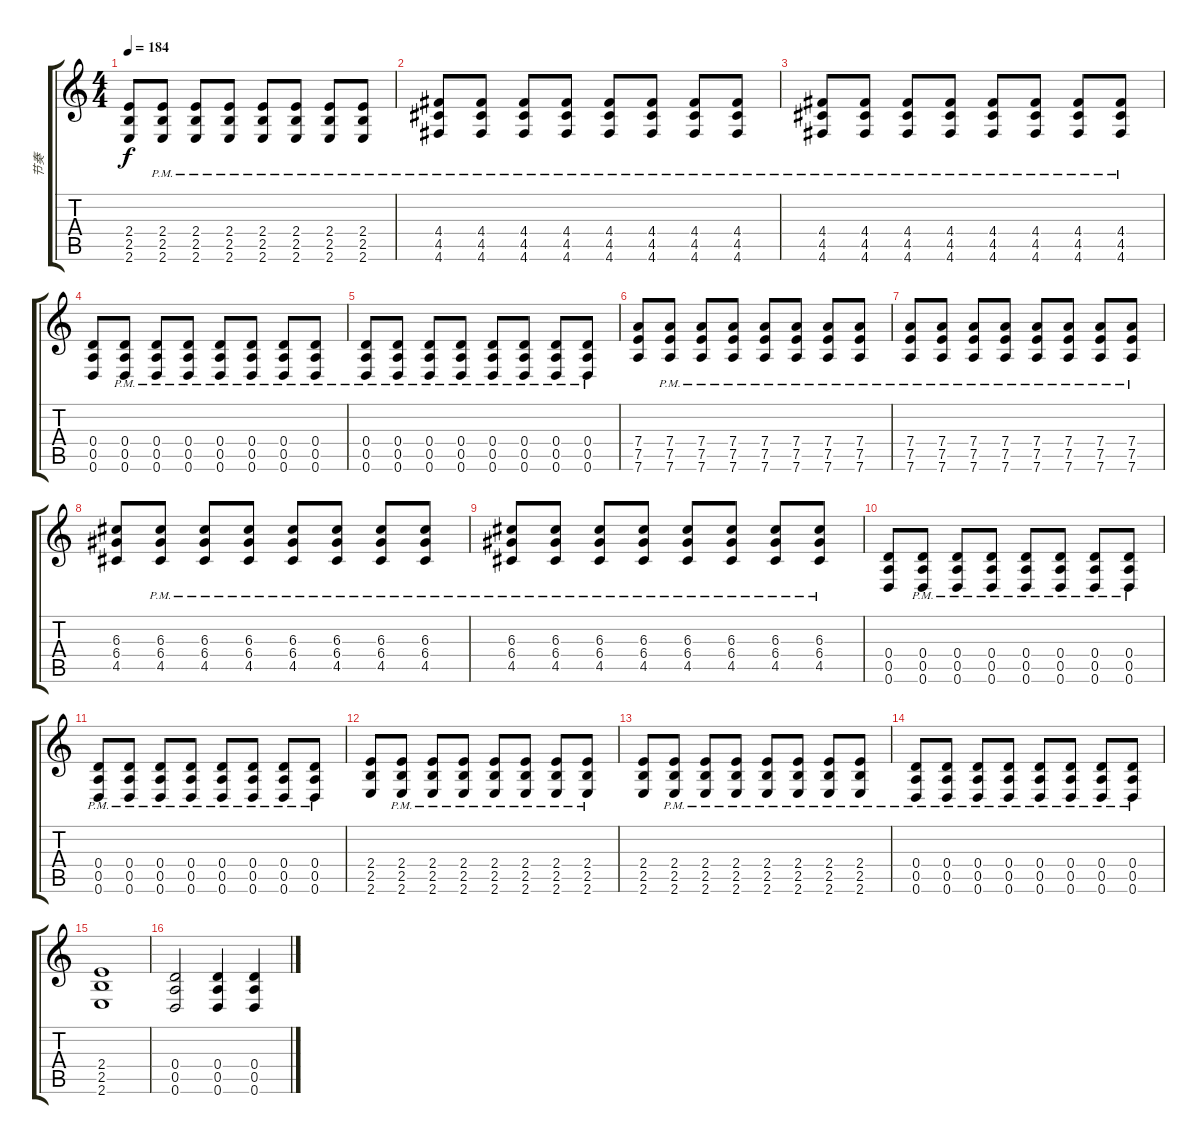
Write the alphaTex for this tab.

\track ("节奏" "节奏") {instrument overdrivenguitar}
\staff {score tabs}
\tuning (E4 B3 G3 D3 A2 D2) {hide}
\ts (4 4)
\tempo 184
\clef g2
\ks c
(2.4 2.5 2.6).8{dy f} (2.4{pm} 2.5{pm} 2.6{pm}).8 (2.4{pm} 2.5{pm} 2.6{pm}).8 (2.4{pm} 2.5{pm} 2.6{pm}).8 (2.4{pm} 2.5{pm} 2.6{pm}).8 (2.4{pm} 2.5{pm} 2.6{pm}).8 (2.4{pm} 2.5{pm} 2.6{pm}).8 (2.4{pm} 2.5{pm} 2.6{pm}).8 |
(4.4{pm} 4.5{pm} 4.6{pm}).8 (4.4{pm} 4.5{pm} 4.6{pm}).8 (4.4{pm} 4.5{pm} 4.6{pm}).8 (4.4{pm} 4.5{pm} 4.6{pm}).8 (4.4{pm} 4.5{pm} 4.6{pm}).8 (4.4{pm} 4.5{pm} 4.6{pm}).8 (4.4{pm} 4.5{pm} 4.6{pm}).8 (4.4{pm} 4.5{pm} 4.6{pm}).8 |
(4.4{pm} 4.5{pm} 4.6{pm}).8 (4.4{pm} 4.5{pm} 4.6{pm}).8 (4.4{pm} 4.5{pm} 4.6{pm}).8 (4.4{pm} 4.5{pm} 4.6{pm}).8 (4.4{pm} 4.5{pm} 4.6{pm}).8 (4.4{pm} 4.5{pm} 4.6{pm}).8 (4.4{pm} 4.5{pm} 4.6{pm}).8 (4.4{pm} 4.5{pm} 4.6{pm}).8 |
(0.4 0.5 0.6).8 (0.4{pm} 0.5{pm} 0.6{pm}).8 (0.4{pm} 0.5{pm} 0.6{pm}).8 (0.4{pm} 0.5{pm} 0.6{pm}).8 (0.4{pm} 0.5{pm} 0.6{pm}).8 (0.4{pm} 0.5{pm} 0.6{pm}).8 (0.4{pm} 0.5{pm} 0.6{pm}).8 (0.4{pm} 0.5{pm} 0.6{pm}).8 |
(0.4{pm} 0.5 0.6).8 (0.4{pm} 0.5{pm} 0.6{pm}).8 (0.4{pm} 0.5{pm} 0.6{pm}).8 (0.4{pm} 0.5{pm} 0.6{pm}).8 (0.4{pm} 0.5{pm} 0.6{pm}).8 (0.4{pm} 0.5{pm} 0.6{pm}).8 (0.4{pm} 0.5{pm} 0.6{pm}).8 (0.4{pm} 0.5{pm} 0.6{pm}).8 |
(7.4 7.5 7.6).8 (7.4{pm} 7.5{pm} 7.6{pm}).8 (7.4{pm} 7.5{pm} 7.6{pm}).8 (7.4{pm} 7.5{pm} 7.6{pm}).8 (7.4{pm} 7.5{pm} 7.6{pm}).8 (7.4{pm} 7.5{pm} 7.6{pm}).8 (7.4{pm} 7.5{pm} 7.6{pm}).8 (7.4{pm} 7.5{pm} 7.6{pm}).8 |
(7.4{pm} 7.5{pm} 7.6{pm}).8 (7.4{pm} 7.5{pm} 7.6{pm}).8 (7.4{pm} 7.5{pm} 7.6{pm}).8 (7.4{pm} 7.5{pm} 7.6{pm}).8 (7.4{pm} 7.5{pm} 7.6{pm}).8 (7.4{pm} 7.5{pm} 7.6{pm}).8 (7.4{pm} 7.5{pm} 7.6{pm}).8 (7.4{pm} 7.5{pm} 7.6{pm}).8 |
(6.3 6.4 4.5).8 (6.3{pm} 6.4{pm} 4.5{pm}).8 (6.3{pm} 6.4{pm} 4.5{pm}).8 (6.3{pm} 6.4{pm} 4.5{pm}).8 (6.3{pm} 6.4{pm} 4.5{pm}).8 (6.3{pm} 6.4{pm} 4.5{pm}).8 (6.3{pm} 6.4{pm} 4.5{pm}).8 (6.3{pm} 6.4{pm} 4.5{pm}).8 |
(6.3{pm} 6.4{pm} 4.5{pm}).8 (6.3{pm} 6.4{pm} 4.5{pm}).8 (6.3{pm} 6.4{pm} 4.5{pm}).8 (6.3{pm} 6.4{pm} 4.5{pm}).8 (6.3{pm} 6.4{pm} 4.5{pm}).8 (6.3{pm} 6.4{pm} 4.5{pm}).8 (6.3{pm} 6.4{pm} 4.5{pm}).8 (6.3{pm} 6.4{pm} 4.5{pm}).8 |
(0.4 0.5 0.6).8 (0.4{pm} 0.5{pm} 0.6{pm}).8 (0.4{pm} 0.5{pm} 0.6{pm}).8 (0.4{pm} 0.5{pm} 0.6{pm}).8 (0.4{pm} 0.5{pm} 0.6{pm}).8 (0.4{pm} 0.5{pm} 0.6{pm}).8 (0.4{pm} 0.5{pm} 0.6{pm}).8 (0.4{pm} 0.5{pm} 0.6{pm}).8 |
(0.4{pm} 0.5 0.6).8 (0.4{pm} 0.5{pm} 0.6{pm}).8 (0.4{pm} 0.5{pm} 0.6{pm}).8 (0.4{pm} 0.5{pm} 0.6{pm}).8 (0.4{pm} 0.5{pm} 0.6{pm}).8 (0.4{pm} 0.5{pm} 0.6{pm}).8 (0.4{pm} 0.5{pm} 0.6{pm}).8 (0.4{pm} 0.5{pm} 0.6{pm}).8 |
(2.4 2.5 2.6).8 (2.4{pm} 2.5{pm} 2.6{pm}).8 (2.4{pm} 2.5{pm} 2.6{pm}).8 (2.4{pm} 2.5{pm} 2.6{pm}).8 (2.4{pm} 2.5{pm} 2.6{pm}).8 (2.4{pm} 2.5{pm} 2.6{pm}).8 (2.4{pm} 2.5{pm} 2.6{pm}).8 (2.4{pm} 2.5{pm} 2.6{pm}).8 |
(2.4 2.5 2.6).8 (2.4{pm} 2.5{pm} 2.6{pm}).8 (2.4{pm} 2.5{pm} 2.6{pm}).8 (2.4{pm} 2.5{pm} 2.6{pm}).8 (2.4{pm} 2.5{pm} 2.6{pm}).8 (2.4{pm} 2.5{pm} 2.6{pm}).8 (2.4{pm} 2.5{pm} 2.6{pm}).8 (2.4{pm} 2.5{pm} 2.6{pm}).8 |
(0.4{pm} 0.5 0.6).8 (0.4{pm} 0.5{pm} 0.6{pm}).8 (0.4{pm} 0.5{pm} 0.6{pm}).8 (0.4{pm} 0.5{pm} 0.6{pm}).8 (0.4{pm} 0.5{pm} 0.6{pm}).8 (0.4{pm} 0.5{pm} 0.6{pm}).8 (0.4{pm} 0.5{pm} 0.6{pm}).8 (0.4{pm} 0.5{pm} 0.6{pm}).8 |
(2.4 2.5 2.6).1 |
(0.4 0.5 0.6).2 (0.4 0.5 0.6).4 (0.4 0.5 0.6).4
